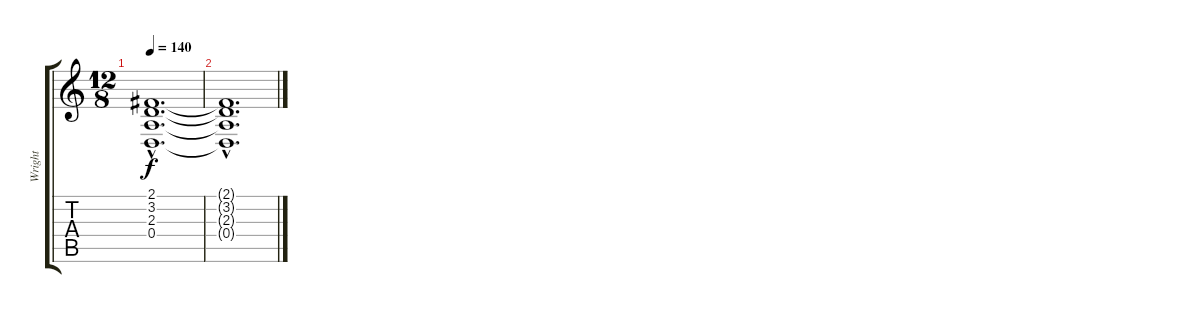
\track ("Wright" "Wright") {instrument drawbarorgan}
\staff {score tabs}
\tuning (E4 B3 G3 D3 A2 E2) {hide}
\ts (12 8)
\tempo 140
\clef g2
\ks c
(2.1{hac t} 3.2{hac t} 2.3{hac t} 0.4{hac t}).1{d dy f volume 1} |
(2.1{hac t} 3.2{hac t} 2.3{hac t} 0.4{hac t}).1{d volume 0}
